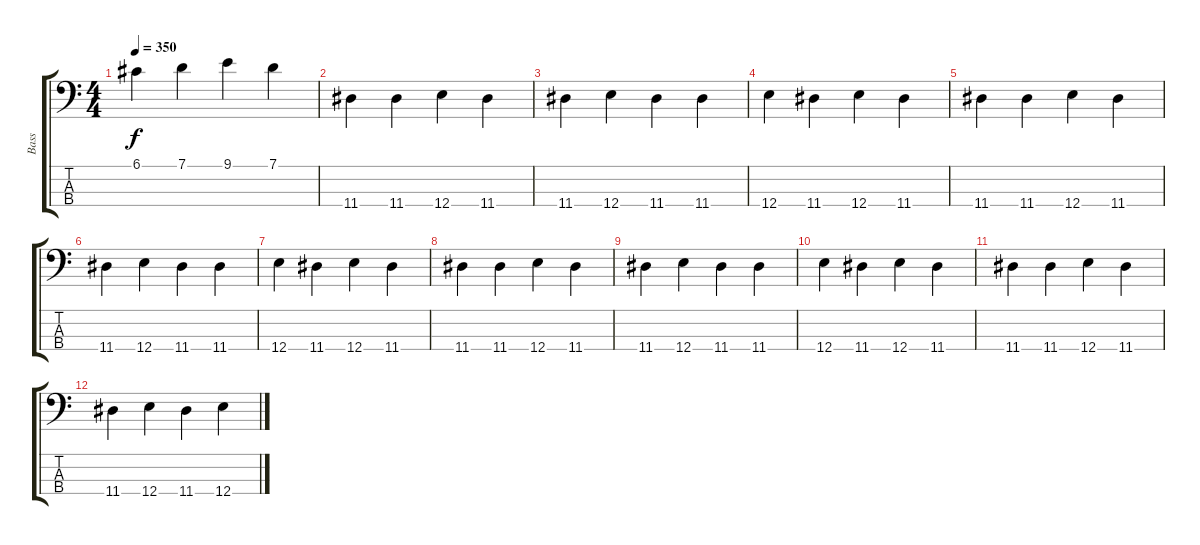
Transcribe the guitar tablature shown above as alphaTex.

\track ("Bass" "Bass") {instrument electricbasspick}
\staff {score tabs}
\tuning (G2 D2 A1 E1) {hide}
\ts (4 4)
\tempo 350
\clef f4
\ks c
6.1.4{dy f} 7.1.4 9.1.4 7.1.4 |
11.4.4 11.4.4 12.4.4 11.4.4 |
11.4.4 12.4.4 11.4.4 11.4.4 |
12.4.4 11.4.4 12.4.4 11.4.4 |
11.4.4 11.4.4 12.4.4 11.4.4 |
11.4.4 12.4.4 11.4.4 11.4.4 |
12.4.4 11.4.4 12.4.4 11.4.4 |
11.4.4 11.4.4 12.4.4 11.4.4 |
11.4.4 12.4.4 11.4.4 11.4.4 |
12.4.4 11.4.4 12.4.4 11.4.4 |
11.4.4 11.4.4 12.4.4 11.4.4 |
11.4.4 12.4.4 11.4.4 12.4.4
